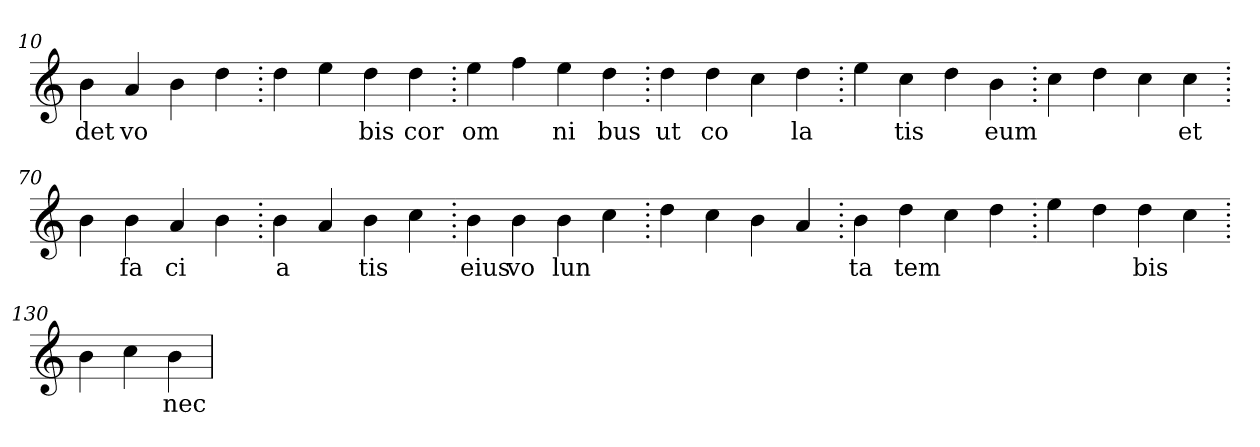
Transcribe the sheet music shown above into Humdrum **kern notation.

**kern	**text
*part1	*part1
*staff1	*staff1
*clefG2	*
=10.	=10.
4b	det
4a	vo
4b	.
4dd	.
=20.	=20.
4dd	.
4ee	.
4dd	bis
4dd	cor
=30.	=30.
4ee	om
4ff	.
4ee	ni
4dd	bus
=40.	=40.
4dd	ut
4dd	co
4cc	.
4dd	la
=50.	=50.
4ee	.
4cc	tis
4dd	.
4b	eum
=60.	=60.
4cc	.
4dd	.
4cc	.
4cc	et
=70.	=70.
4b	.
4b	fa
4a	ci
4b	.
=80.	=80.
4b	a
4a	.
4b	tis
4cc	.
=90.	=90.
4b	eius
4b	vo
4b	lun
4cc	.
=100.	=100.
4dd	.
4cc	.
4b	.
4a	.
=110.	=110.
4b	ta
4dd	tem
4cc	.
4dd	.
=120.	=120.
4ee	.
4dd	.
4dd	bis
4cc	.
=130.	=130.
4b	.
4cc	.
4b	nec
=	=
*-	*-
